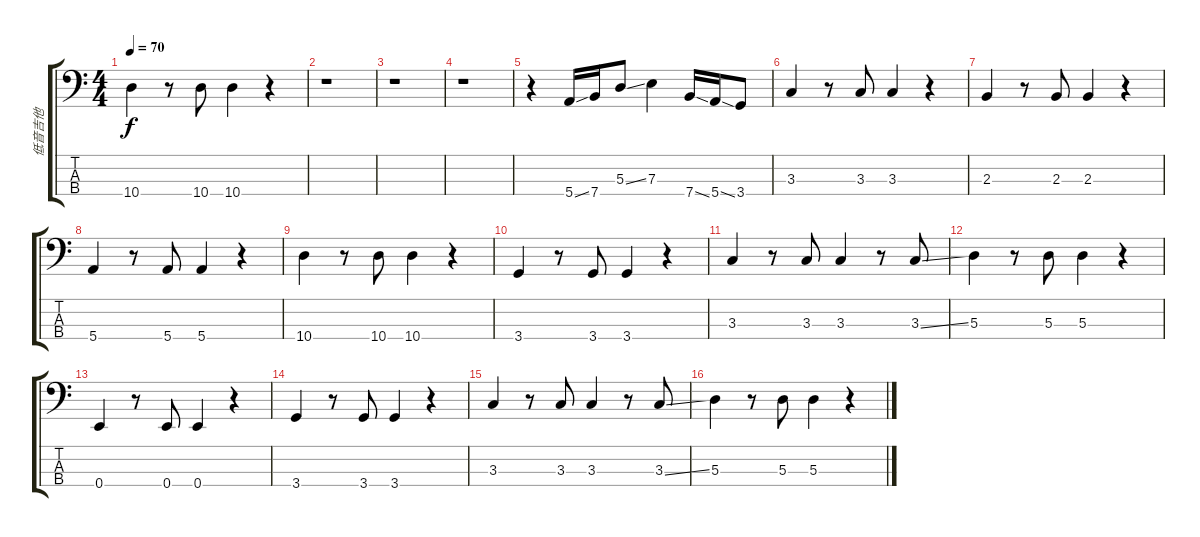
\track ("低音吉他" "低音吉他") {instrument acousticguitarnylon}
\staff {score tabs}
\tuning (G2 D2 A1 E1) {hide}
\ts (4 4)
\tempo 70
\clef f4
\ks c
10.4.4{dy f} r.8 10.4.8 10.4.4 r.4 |
r.1 |
r.1 |
r.1 |
r.4 5.4{ss}.16 7.4.16 5.3{ss}.8 7.3.4 7.4{ss}.16 5.4{ss}.16 3.4.8 |
3.3.4 r.8 3.3.8 3.3.4 r.4 |
2.3.4 r.8 2.3.8 2.3.4 r.4 |
5.4.4 r.8 5.4.8 5.4.4 r.4 |
10.4.4 r.8 10.4.8 10.4.4 r.4 |
3.4.4 r.8 3.4.8 3.4.4 r.4 |
3.3.4 r.8 3.3.8 3.3.4 r.8 3.3{ss}.8 |
5.3.4 r.8 5.3.8 5.3.4 r.4 |
0.4.4 r.8 0.4.8 0.4.4 r.4 |
3.4.4 r.8 3.4.8 3.4.4 r.4 |
3.3.4 r.8 3.3.8 3.3.4 r.8 3.3{ss}.8 |
5.3.4 r.8 5.3.8 5.3.4 r.4
